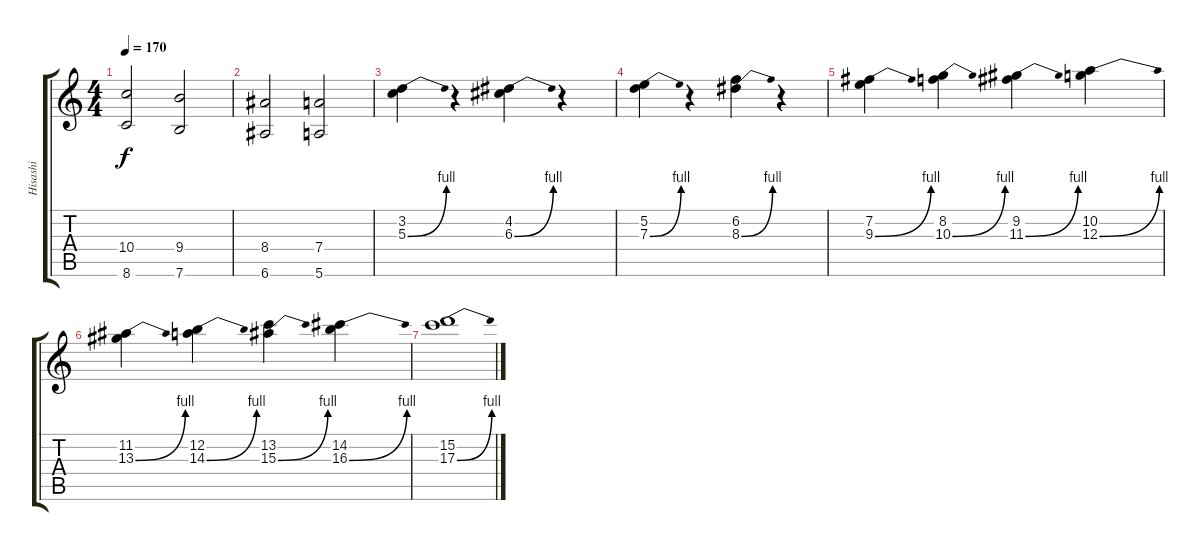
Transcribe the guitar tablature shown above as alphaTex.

\track ("Hisashi" "Hisashi") {instrument distortionguitar}
\staff {score tabs}
\tuning (E4 B3 G3 D3 A2 E2) {hide}
\ts (4 4)
\tempo 170
\clef g2
\ks c
(10.4 8.6).2{dy f} (9.4 7.6).2 |
(8.4 6.6).2 (7.4 5.6).2 |
(3.2 5.3{be (bend 0 0 60 4)}).4 r.4 (4.2 6.3{be (bend 0 0 60 4)}).4 r.4 |
(5.2 7.3{be (bend 0 0 60 4)}).4 r.4 (6.2 8.3{be (bend 0 0 60 4)}).4 r.4 |
(7.2 9.3{be (bend 0 0 60 4)}).4 (8.2 10.3{be (bend 0 0 60 4)}).4 (9.2 11.3{be (bend 0 0 60 4)}).4 (10.2 12.3{be (bend 0 0 60 4)}).4 |
(11.2 13.3{be (bend 0 0 60 4)}).4 (12.2 14.3{be (bend 0 0 60 4)}).4 (13.2 15.3{be (bend 0 0 60 4)}).4 (14.2 16.3{be (bend 0 0 60 4)}).4 |
(15.2 17.3{be (bend 0 0 60 4)}).1
